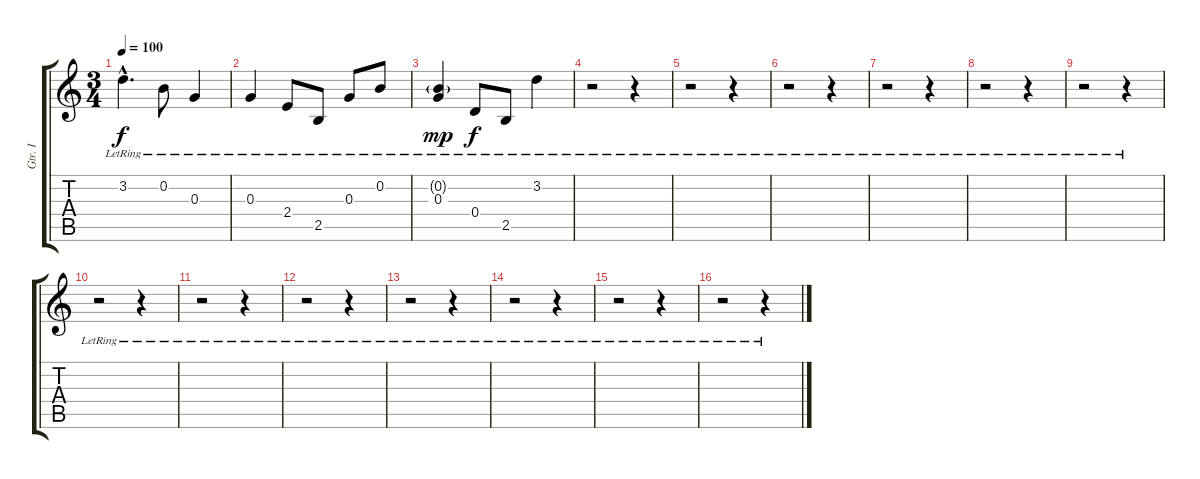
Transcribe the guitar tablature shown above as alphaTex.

\track ("Gtr. I" "Gtr. I") {instrument acousticguitarsteel}
\staff {score tabs}
\tuning (E4 B3 G3 D3 A2 E2) {hide}
\ts (3 4)
\tempo 100
\clef g2
\ks c
3.2{hac lr}.4{d dy f} 0.2{lr}.8 0.3{lr}.4 |
0.3{lr}.4 2.4{lr}.8 2.5{lr}.8 0.3{lr}.8 0.2{lr}.8 |
(0.2{g lr} 0.3{lr}).4{dy mp} 0.4{lr}.8{dy f} 2.5{lr}.8 3.2{lr}.4 |
r.2 r.4 |
r.2 r.4 |
r.2 r.4 |
r.2 r.4 |
r.2 r.4 |
r.2 r.4 |
r.2 r.4 |
r.2 r.4 |
r.2 r.4 |
r.2 r.4 |
r.2 r.4 |
r.2 r.4 |
r.2 r.4
